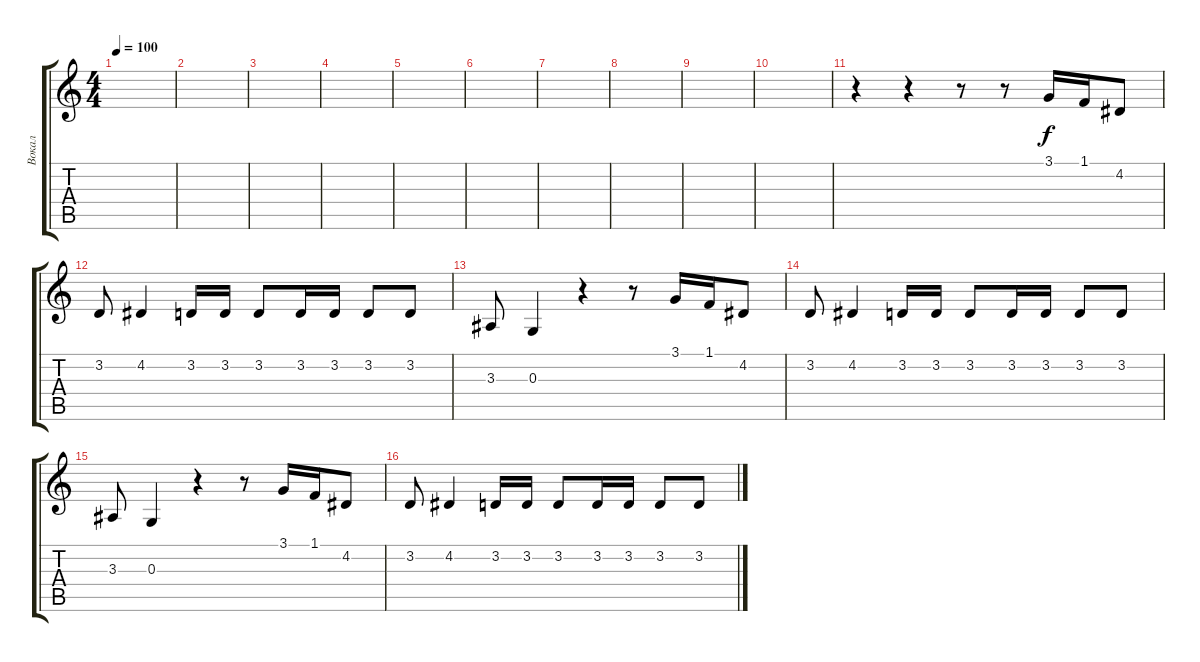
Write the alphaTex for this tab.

\track ("Вокал" "Вокал") {instrument synthbrass1}
\staff {score tabs}
\tuning (E4 B3 G3 D3 A2 E2) {hide}
\ts (4 4)
\tempo 100
\clef g2
\ks c
|
|
|
|
|
|
|
|
|
|
r.4 r.4 r.8 r.8 3.1.16 1.1.16 4.2.8 |
3.2.8 4.2.4 3.2.16 3.2.16 3.2.8 3.2.16 3.2.16 3.2.8 3.2.8 |
3.3.8 0.3.4 r.4 r.8 3.1.16 1.1.16 4.2.8 |
3.2.8 4.2.4 3.2.16 3.2.16 3.2.8 3.2.16 3.2.16 3.2.8 3.2.8 |
3.3.8 0.3.4 r.4 r.8 3.1.16 1.1.16 4.2.8 |
3.2.8 4.2.4 3.2.16 3.2.16 3.2.8 3.2.16 3.2.16 3.2.8 3.2.8
